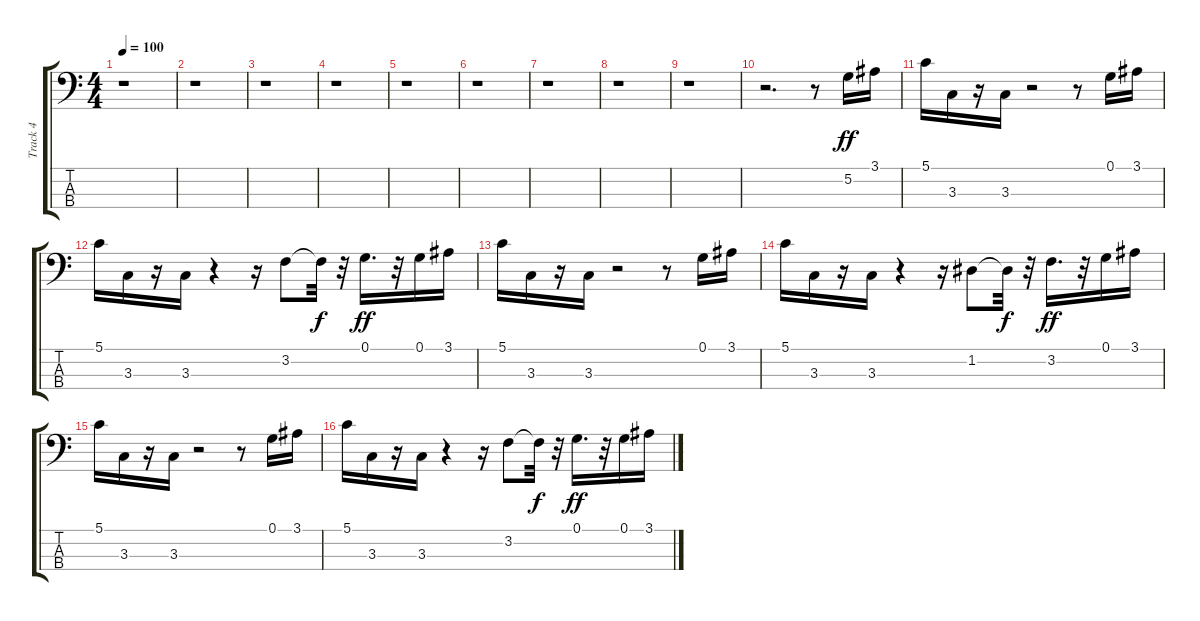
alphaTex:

\track ("Track 4" "Track 4") {instrument electricbasspick}
\staff {score tabs}
\tuning (G2 D2 A1 E1) {hide}
\ts (4 4)
\tempo 100
\clef f4
\ks c
r.1{dy ff} |
r.1 |
r.1 |
r.1 |
r.1 |
r.1 |
r.1 |
r.1 |
r.1 |
r.2{d} r.8 5.2.16 3.1.16 |
5.1.16 3.3.16 r.16 3.3.16 r.2 r.8 0.1.16 3.1.16 |
5.1.16 3.3.16 r.16 3.3.16 r.4 r.16 3.2.8 3.2{t}.32{dy f} r.32 0.1.16{d dy ff} r.32 0.1.16 3.1.16 |
5.1.16 3.3.16 r.16 3.3.16 r.2 r.8 0.1.16 3.1.16 |
5.1.16 3.3.16 r.16 3.3.16 r.4 r.16 1.2.8 1.2{t}.32{dy f} r.32 3.2.16{d dy ff} r.32 0.1.16 3.1.16 |
5.1.16 3.3.16 r.16 3.3.16 r.2 r.8 0.1.16 3.1.16 |
5.1.16 3.3.16 r.16 3.3.16 r.4 r.16 3.2.8 3.2{t}.32{dy f} r.32 0.1.16{d dy ff} r.32 0.1.16 3.1.16
